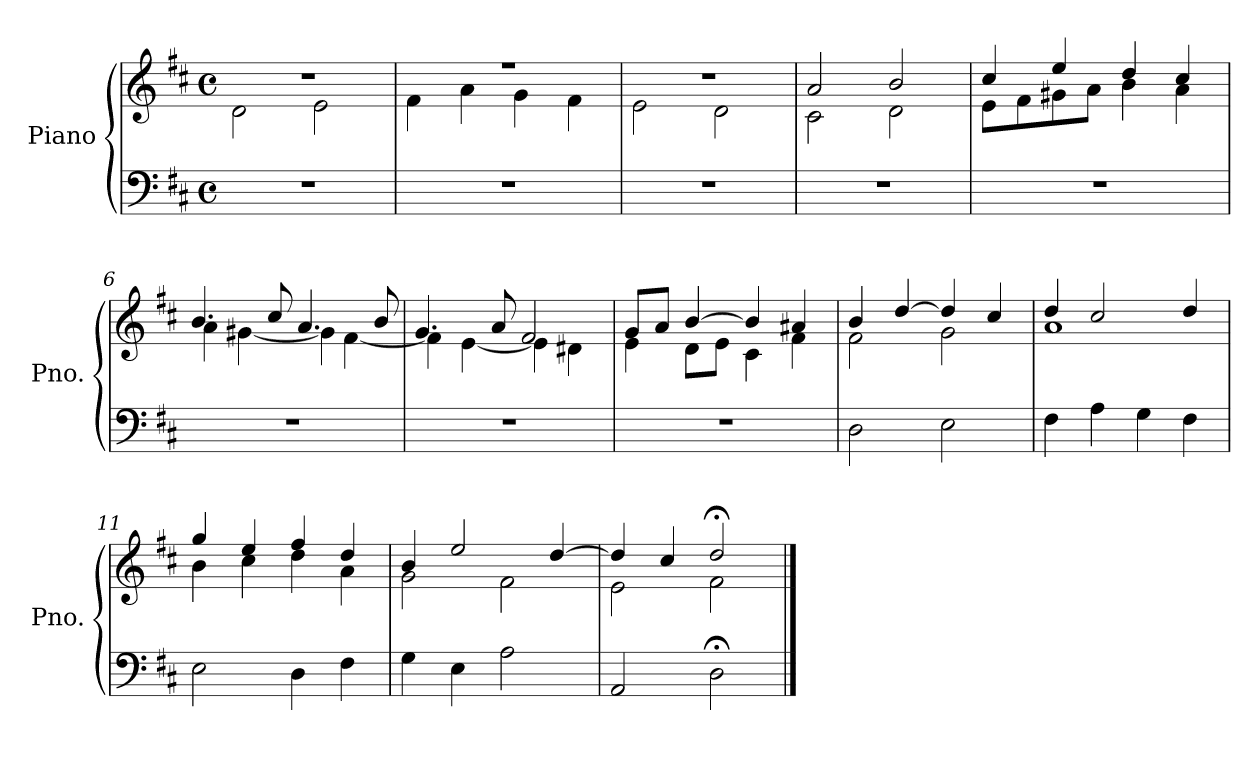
**kern	**kern
*part1	*part1
*staff2	*staff1
*I"Piano	*
*I'Pno.	*
*clefF4	*clefG2
*k[f#c#]	*k[f#c#]
*M4/4	*M4/4
*met(c)	*met(c)
=1	=1
*	*^
1r	1r	2d\
.	.	2e\
=2	=2	=2
1r	1r	4f#\
.	.	4a\
.	.	4g\
.	.	4f#\
=3	=3	=3
1r	1r	2e\
.	.	2d\
=4	=4	=4
1r	2a/	2c#\
.	2b/	2d\
=5	=5	=5
1r	4cc#/	8e\L
.	.	8f#\
.	4ee/	8g#X\
.	.	8a\J
.	4dd/	4b\
.	4cc#/	4a\
=6	=6	=6
1r	4.b/	4a\
.	.	[4g#X\
.	8cc#/	.
.	4.a/	4g#\]
.	.	[4f#\
.	8b/	.
=7	=7	=7
1r	4.g/	4f#\]
.	.	[4e\
.	8a/	.
.	2f#/	4e\]
.	.	4d#X\
!!LO:LB:g=z	!!
=8	=8	=8
1r	8g/L	4e\
.	8a/J	.
.	[4b/	8d\L
.	.	8e\J
.	4b/]	4c#\
.	4a#X/	4f#\
=9	=9	=9
2D\	4b/	2f#\
.	[4dd/	.
2E\	4dd/]	2g\
.	4cc#/	.
=10	=10	=10
4F#\	4dd/	1a
4A\	2cc#/	.
4G\	.	.
4F#\	4dd/	.
=11	=11	=11
2E\	4gg/	4b\
.	4ee/	4cc#\
4D\	4ff#/	4dd\
4F#\	4dd/	4a\
=12	=12	=12
4G\	4b/	2g\
4E\	2ee/	.
2A\	.	2f#\
.	[4dd/	.
=13	=13	=13
2AA/	4dd/]	2e\
.	4cc#/	.
2D;\	2dd;</	2f#\
*	*v	*v
==	==
*-	*-
